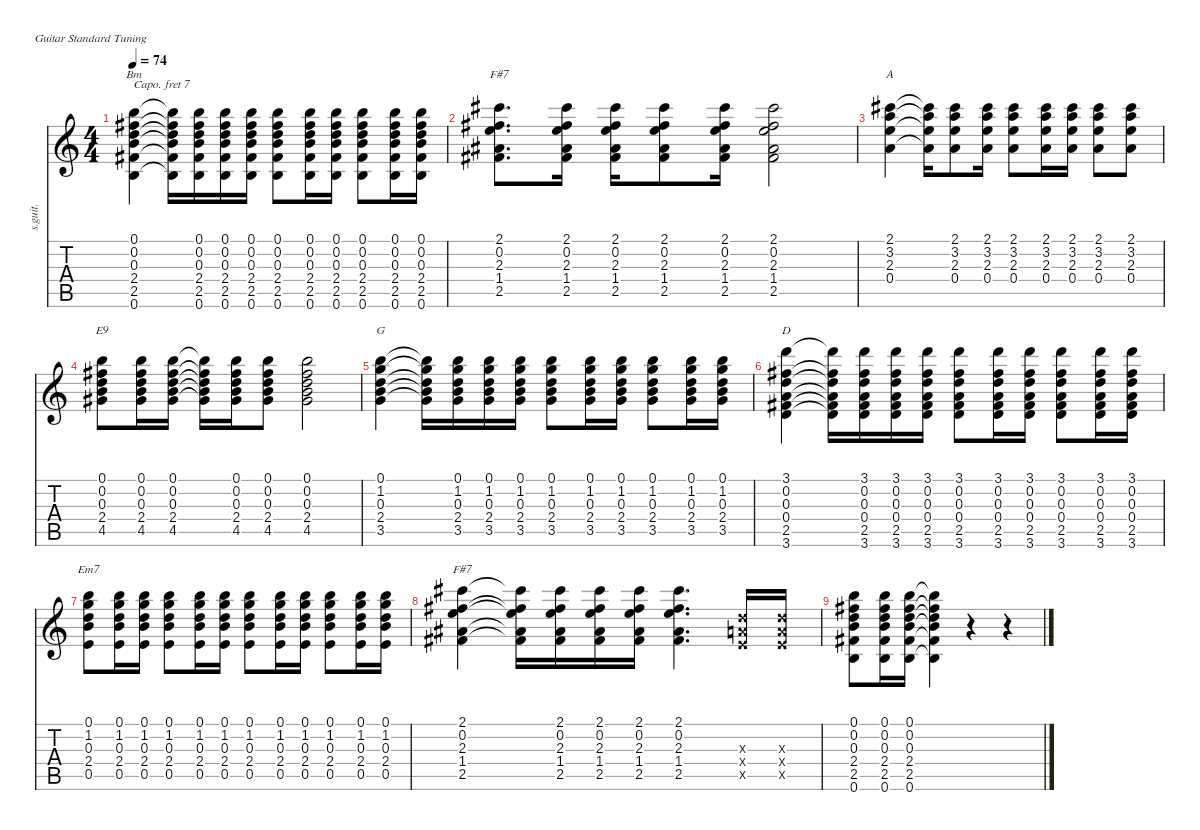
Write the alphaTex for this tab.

\defaultSystemsLayout 4
\hideDynamics
\bracketExtendMode nobrackets
\track ("Don Felder - 12 String Guitar" "s.guit.") {instrument electricguitarclean}
\staff {score tabs}
\capo 7
\tuning (E4 B3 G3 D3 A2 E2)
\chord ("Bm" 3 1 2 2 0 x) {showdiagram false}
\chord ("F#7" 3 1 2 2 0 x) {showdiagram false}
\chord ("E9" 3 1 2 2 0 x) {showdiagram false}
\chord ("G" 3 1 2 2 0 x) {showdiagram false}
\chord ("D" 3 1 2 2 0 x) {showdiagram false}
\chord ("Em7" 3 1 2 2 0 x) {showdiagram false}
\chord ("A" 3 1 2 2 0 x) {showdiagram false}
\ts (4 4)
\tempo 74
\clef g2
\ks c
(0.1 0.2 0.3 2.4 2.5 0.6).4{ch "Bm" lyrics (0 "") lyrics (1 "") lyrics (2 "") lyrics (3 "") lyrics (4 "") dy f} (0.1{t} 0.2{t} 0.3{t} 2.4{t} 2.5{t} 0.6{t}).16{lyrics (0 "") lyrics (1 "") lyrics (2 "") lyrics (3 "") lyrics (4 "")} (0.1 0.2 0.3 2.4 2.5 0.6).16{lyrics (0 "") lyrics (1 "") lyrics (2 "") lyrics (3 "") lyrics (4 "")} (0.1 0.2 0.3 2.4 2.5 0.6).16{lyrics (0 "") lyrics (1 "") lyrics (2 "") lyrics (3 "") lyrics (4 "")} (0.1 0.2 0.3 2.4 2.5 0.6).16{lyrics (0 "") lyrics (1 "") lyrics (2 "") lyrics (3 "") lyrics (4 "")} (0.1 0.2 0.3 2.4 2.5 0.6).8{lyrics (0 "") lyrics (1 "") lyrics (2 "") lyrics (3 "") lyrics (4 "")} (0.1 0.2 0.3 2.4 2.5 0.6).16{lyrics (0 "") lyrics (1 "") lyrics (2 "") lyrics (3 "") lyrics (4 "")} (0.1 0.2 0.3 2.4 2.5 0.6).16{lyrics (0 "") lyrics (1 "") lyrics (2 "") lyrics (3 "") lyrics (4 "")} (0.1 0.2 0.3 2.4 2.5 0.6).8{lyrics (0 "") lyrics (1 "") lyrics (2 "") lyrics (3 "") lyrics (4 "")} (0.1 0.2 0.3 2.4 2.5 0.6).16{lyrics (0 "") lyrics (1 "") lyrics (2 "") lyrics (3 "") lyrics (4 "")} (0.1 0.2 0.3 2.4 2.5 0.6).16{lyrics (0 "") lyrics (1 "") lyrics (2 "") lyrics (3 "") lyrics (4 "")} |
(2.1{acc #} 0.2 2.3 1.4{acc #} 2.5).8{d ch "F#7" lyrics (0 "") lyrics (1 "") lyrics (2 "") lyrics (3 "") lyrics (4 "")} (2.1{acc #} 0.2 2.3 1.4{acc #} 2.5).16{lyrics (0 "") lyrics (1 "") lyrics (2 "") lyrics (3 "") lyrics (4 "")} (2.1{acc #} 0.2 2.3 1.4{acc #} 2.5).16{lyrics (0 "") lyrics (1 "") lyrics (2 "") lyrics (3 "") lyrics (4 "")} (2.1{acc #} 0.2 2.3 1.4{acc #} 2.5).8{lyrics (0 "") lyrics (1 "") lyrics (2 "") lyrics (3 "") lyrics (4 "")} (2.1{acc #} 0.2 2.3 1.4{acc #} 2.5).16{lyrics (0 "") lyrics (1 "") lyrics (2 "") lyrics (3 "") lyrics (4 "")} (2.1{acc #} 0.2 2.3 1.4{acc #} 2.5).2{lyrics (0 "") lyrics (1 "") lyrics (2 "") lyrics (3 "") lyrics (4 "")} |
(2.1{acc #} 3.2 2.3 0.4).4{ch "A" lyrics (0 "") lyrics (1 "") lyrics (2 "") lyrics (3 "") lyrics (4 "")} (2.1{t acc #} 3.2{t} 2.3{t} 0.4{t}).16{lyrics (0 "") lyrics (1 "") lyrics (2 "") lyrics (3 "") lyrics (4 "")} (2.1{acc #} 3.2 2.3 0.4).8{lyrics (0 "") lyrics (1 "") lyrics (2 "") lyrics (3 "") lyrics (4 "")} (2.1{acc #} 3.2 2.3 0.4).16{lyrics (0 "") lyrics (1 "") lyrics (2 "") lyrics (3 "") lyrics (4 "")} (2.1{acc #} 3.2 2.3 0.4).8{lyrics (0 "") lyrics (1 "") lyrics (2 "") lyrics (3 "") lyrics (4 "")} (2.1{acc #} 3.2 2.3 0.4).16{lyrics (0 "") lyrics (1 "") lyrics (2 "") lyrics (3 "") lyrics (4 "")} (2.1{acc #} 3.2 2.3 0.4).16{lyrics (0 "") lyrics (1 "") lyrics (2 "") lyrics (3 "") lyrics (4 "")} (2.1{acc #} 3.2 2.3 0.4).8{lyrics (0 "") lyrics (1 "") lyrics (2 "") lyrics (3 "") lyrics (4 "")} (2.1{acc #} 3.2 2.3 0.4).8{lyrics (0 "") lyrics (1 "") lyrics (2 "") lyrics (3 "") lyrics (4 "")} |
(0.1 0.2 0.3 2.4 4.5{acc #}).8{ch "E9" lyrics (0 "") lyrics (1 "") lyrics (2 "") lyrics (3 "") lyrics (4 "")} (0.1 0.2 0.3 2.4 4.5{acc #}).16{lyrics (0 "") lyrics (1 "") lyrics (2 "") lyrics (3 "") lyrics (4 "")} (0.1 0.2 0.3 2.4 4.5{acc #}).16{lyrics (0 "") lyrics (1 "") lyrics (2 "") lyrics (3 "") lyrics (4 "")} (0.1{t} 0.2{t} 0.3{t} 2.4{t} 4.5{t acc #}).16{lyrics (0 "") lyrics (1 "") lyrics (2 "") lyrics (3 "") lyrics (4 "")} (0.1 0.2 0.3 2.4 4.5{acc #}).16{lyrics (0 "") lyrics (1 "") lyrics (2 "") lyrics (3 "") lyrics (4 "")} (0.1 0.2 0.3 2.4 4.5{acc #}).8{lyrics (0 "") lyrics (1 "") lyrics (2 "") lyrics (3 "") lyrics (4 "")} (0.1 0.2 0.3 2.4 4.5{acc #}).2{lyrics (0 "") lyrics (1 "") lyrics (2 "") lyrics (3 "") lyrics (4 "")} |
(0.1 1.2 0.3 2.4 3.5).4{ch "G" lyrics (0 "") lyrics (1 "") lyrics (2 "") lyrics (3 "") lyrics (4 "")} (0.1{t} 1.2{t} 0.3{t} 2.4{t} 3.5{t}).16{lyrics (0 "") lyrics (1 "") lyrics (2 "") lyrics (3 "") lyrics (4 "")} (0.1 1.2 0.3 2.4 3.5).16{lyrics (0 "") lyrics (1 "") lyrics (2 "") lyrics (3 "") lyrics (4 "")} (0.1 1.2 0.3 2.4 3.5).16{lyrics (0 "") lyrics (1 "") lyrics (2 "") lyrics (3 "") lyrics (4 "")} (0.1 1.2 0.3 2.4 3.5).16{lyrics (0 "") lyrics (1 "") lyrics (2 "") lyrics (3 "") lyrics (4 "")} (0.1 1.2 0.3 2.4 3.5).8{lyrics (0 "") lyrics (1 "") lyrics (2 "") lyrics (3 "") lyrics (4 "")} (0.1 1.2 0.3 2.4 3.5).16{lyrics (0 "") lyrics (1 "") lyrics (2 "") lyrics (3 "") lyrics (4 "")} (0.1 1.2 0.3 2.4 3.5).16{lyrics (0 "") lyrics (1 "") lyrics (2 "") lyrics (3 "") lyrics (4 "")} (0.1 1.2 0.3 2.4 3.5).8{lyrics (0 "") lyrics (1 "") lyrics (2 "") lyrics (3 "") lyrics (4 "")} (0.1 1.2 0.3 2.4 3.5).16{lyrics (0 "") lyrics (1 "") lyrics (2 "") lyrics (3 "") lyrics (4 "")} (0.1 1.2 0.3 2.4 3.5).16{lyrics (0 "") lyrics (1 "") lyrics (2 "") lyrics (3 "") lyrics (4 "")} |
(3.1 0.2 0.3 0.4 2.5 3.6).4{ch "D" lyrics (0 "") lyrics (1 "") lyrics (2 "") lyrics (3 "") lyrics (4 "")} (3.1{t} 0.2{t} 0.3{t} 0.4{t} 2.5{t} 3.6{t}).16{lyrics (0 "") lyrics (1 "") lyrics (2 "") lyrics (3 "") lyrics (4 "")} (3.1 0.2 0.3 0.4 2.5 3.6).16{lyrics (0 "") lyrics (1 "") lyrics (2 "") lyrics (3 "") lyrics (4 "")} (3.1 0.2 0.3 0.4 2.5 3.6).16{lyrics (0 "") lyrics (1 "") lyrics (2 "") lyrics (3 "") lyrics (4 "")} (3.1 0.2 0.3 0.4 2.5 3.6).16{lyrics (0 "") lyrics (1 "") lyrics (2 "") lyrics (3 "") lyrics (4 "")} (3.1 0.2 0.3 0.4 2.5 3.6).8{lyrics (0 "") lyrics (1 "") lyrics (2 "") lyrics (3 "") lyrics (4 "")} (3.1 0.2 0.3 0.4 2.5 3.6).16{lyrics (0 "") lyrics (1 "") lyrics (2 "") lyrics (3 "") lyrics (4 "")} (3.1 0.2 0.3 0.4 2.5 3.6).16{lyrics (0 "") lyrics (1 "") lyrics (2 "") lyrics (3 "") lyrics (4 "")} (3.1 0.2 0.3 0.4 2.5 3.6).8{lyrics (0 "") lyrics (1 "") lyrics (2 "") lyrics (3 "") lyrics (4 "")} (3.1 0.2 0.3 0.4 2.5 3.6).16{lyrics (0 "") lyrics (1 "") lyrics (2 "") lyrics (3 "") lyrics (4 "")} (3.1 0.2 0.3 0.4 2.5 3.6).16{lyrics (0 "") lyrics (1 "") lyrics (2 "") lyrics (3 "") lyrics (4 "")} |
(0.1 1.2 0.3 2.4 0.5).8{ch "Em7" lyrics (0 "") lyrics (1 "") lyrics (2 "") lyrics (3 "") lyrics (4 "")} (0.1 1.2 0.3 2.4 0.5).16{lyrics (0 "") lyrics (1 "") lyrics (2 "") lyrics (3 "") lyrics (4 "")} (0.1 1.2 0.3 2.4 0.5).16{lyrics (0 "") lyrics (1 "") lyrics (2 "") lyrics (3 "") lyrics (4 "")} (0.1 1.2 0.3 2.4 0.5).8{lyrics (0 "") lyrics (1 "") lyrics (2 "") lyrics (3 "") lyrics (4 "")} (0.1 1.2 0.3 2.4 0.5).16{lyrics (0 "") lyrics (1 "") lyrics (2 "") lyrics (3 "") lyrics (4 "")} (0.1 1.2 0.3 2.4 0.5).16{lyrics (0 "") lyrics (1 "") lyrics (2 "") lyrics (3 "") lyrics (4 "")} (0.1 1.2 0.3 2.4 0.5).8{lyrics (0 "") lyrics (1 "") lyrics (2 "") lyrics (3 "") lyrics (4 "")} (0.1 1.2 0.3 2.4 0.5).16{lyrics (0 "") lyrics (1 "") lyrics (2 "") lyrics (3 "") lyrics (4 "")} (0.1 1.2 0.3 2.4 0.5).16{lyrics (0 "") lyrics (1 "") lyrics (2 "") lyrics (3 "") lyrics (4 "")} (0.1 1.2 0.3 2.4 0.5).8{lyrics (0 "") lyrics (1 "") lyrics (2 "") lyrics (3 "") lyrics (4 "")} (0.1 1.2 0.3 2.4 0.5).16{lyrics (0 "") lyrics (1 "") lyrics (2 "") lyrics (3 "") lyrics (4 "")} (0.1 1.2 0.3 2.4 0.5).16{lyrics (0 "") lyrics (1 "") lyrics (2 "") lyrics (3 "") lyrics (4 "")} |
(2.1{acc #} 0.2 2.3 1.4{acc #} 2.5).4{ch "F#7" lyrics (0 "") lyrics (1 "") lyrics (2 "") lyrics (3 "") lyrics (4 "")} (2.1{t acc #} 0.2{t} 2.3{t} 1.4{t acc #} 2.5{t}).16{lyrics (0 "") lyrics (1 "") lyrics (2 "") lyrics (3 "") lyrics (4 "")} (2.1{acc #} 0.2 2.3 1.4{acc #} 2.5).16{lyrics (0 "") lyrics (1 "") lyrics (2 "") lyrics (3 "") lyrics (4 "")} (2.1{acc #} 0.2 2.3 1.4{acc #} 2.5).16{lyrics (0 "") lyrics (1 "") lyrics (2 "") lyrics (3 "") lyrics (4 "")} (2.1{acc #} 0.2 2.3 1.4{acc #} 2.5).16{lyrics (0 "") lyrics (1 "") lyrics (2 "") lyrics (3 "") lyrics (4 "")} (2.1{acc #} 0.2 2.3 1.4{acc #} 2.5).4{d lyrics (0 "") lyrics (1 "") lyrics (2 "") lyrics (3 "") lyrics (4 "")} (0.3{x} 0.4{x} 0.5{x}).16{lyrics (0 "") lyrics (1 "") lyrics (2 "") lyrics (3 "") lyrics (4 "")} (0.3{x} 0.4{x} 0.5{x}).16{lyrics (0 "") lyrics (1 "") lyrics (2 "") lyrics (3 "") lyrics (4 "")} |
(0.1 0.2 0.3 2.4 2.5 0.6).8{lyrics (0 "") lyrics (1 "") lyrics (2 "") lyrics (3 "") lyrics (4 "")} (0.1 0.2 0.3 2.4 2.5 0.6).16{lyrics (0 "") lyrics (1 "") lyrics (2 "") lyrics (3 "") lyrics (4 "")} (0.1 0.2 0.3 2.4 2.5 0.6).16{lyrics (0 "") lyrics (1 "") lyrics (2 "") lyrics (3 "") lyrics (4 "")} (0.1{t} 0.2{t} 0.3{t} 2.4{t} 2.5{t} 0.6{t}).4{lyrics (0 "") lyrics (1 "") lyrics (2 "") lyrics (3 "") lyrics (4 "")} r.4 r.4
